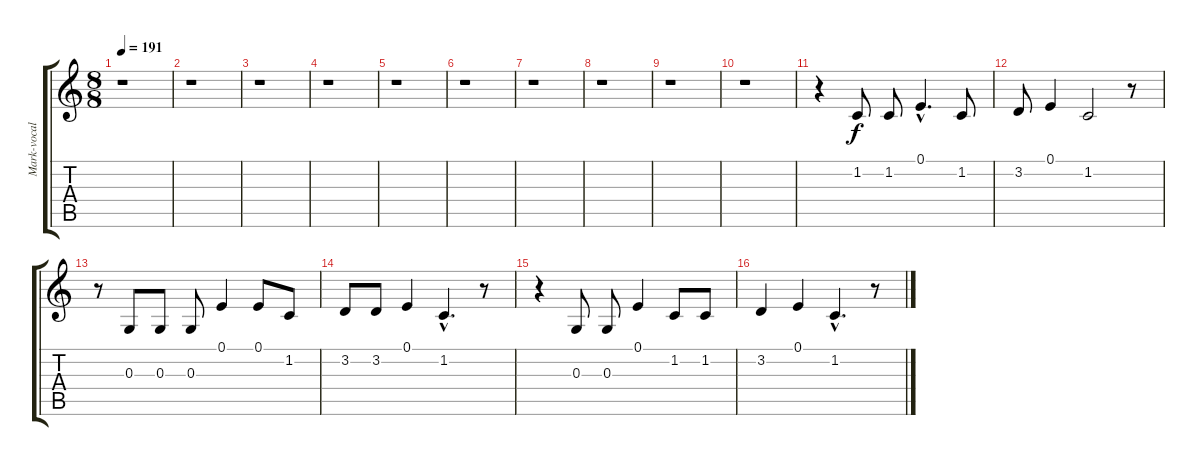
\track ("Mark-vocal" "Mark-vocal") {instrument acousticgrandpiano}
\staff {score tabs}
\tuning (E4 B3 G3 D3 A2 E2) {hide}
\ts (8 8)
\tempo 191
\clef g2
\ks c
r.1{dy f instrument acousticgrandpiano} |
r.1 |
r.1 |
r.1 |
r.1 |
r.1 |
r.1 |
r.1 |
r.1 |
r.1 |
r.4 1.2.8 1.2.8 0.1{hac}.4{d} 1.2.8 |
3.2.8 0.1.4 1.2.2 r.8 |
r.8 0.3.8 0.3.8 0.3.8 0.1.4 0.1.8 1.2.8 |
3.2.8 3.2.8 0.1.4 1.2{hac}.4{d} r.8 |
r.4 0.3.8 0.3.8 0.1.4 1.2.8 1.2.8 |
3.2.4 0.1.4 1.2{hac}.4{d} r.8
